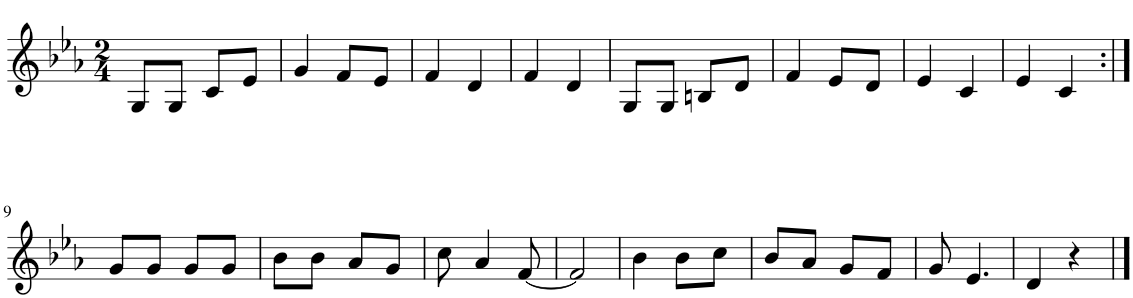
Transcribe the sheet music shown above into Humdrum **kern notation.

**kern
*part1
*staff1
*I"Voice
*clefG2
*k[b-e-a-]
*M2/4
=1
8G/L
8G/J
8c/L
8e-/J
=2
4g/
8f/L
8e-/J
=3
4f/
4d/
=4
4f/
4d/
=5
8G/L
8G/J
8Bn/L
8d/J
=6
4f/
8e-/L
8d/J
=7
4e-/
4c/
=8
4e-/
4c/
!!LO:LB:g=z
=9:|!
8g/L
8g/J
8g/L
8g/J
=10
8b-\L
8b-\J
8a-/L
8g/J
=11
8cc\
4a-/
[8f/
=12
2f/]
=13
4b-\
8b-\L
8cc\J
=14
8b-/L
8a-/J
8g/L
8f/J
=15
8g/
4.e-/
=16
4d/
4r
==
*-
